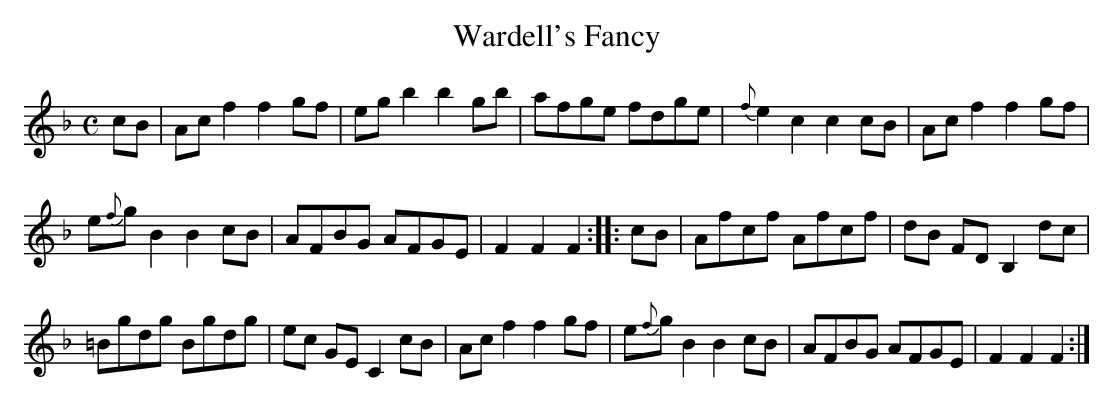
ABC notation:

X:1
T: Wardell's Fancy
M: C
L: 1/8
K: F
cB | Acf2 f2gf | egb2 b2gb | afge fdge | {f}e2c2 c2cB | Acf2 f2gf |
e{f}gB2 B2cB | AFBG AFGE | F2F2 F2 :: cB | Afcf Afcf | dB FD B,2dc |
=Bgdg Bgdg | ec GE C2cB | Acf2 f2gf | e{f}gB2 B2cB | AFBG AFGE | F2F2 F2 :|
